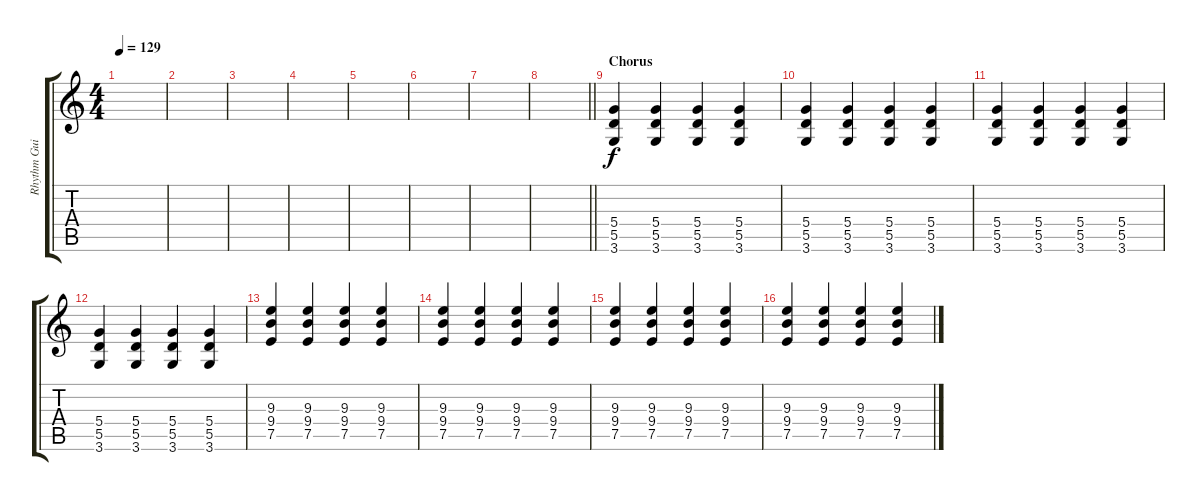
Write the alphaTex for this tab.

\track ("Rhythm Guitar" "Rhythm Gui") {instrument overdrivenguitar}
\staff {score tabs}
\tuning (E4 B3 G3 D3 A2 E2) {hide}
\ts (4 4)
\tempo 129
\clef g2
\ks c
|
|
|
|
|
|
|
\barLineRight lightlight
|
\section ("" "Chorus")
(5.4 5.5 3.6).4 (5.4 5.5 3.6).4 (5.4 5.5 3.6).4 (5.4 5.5 3.6).4 |
(5.4 5.5 3.6).4 (5.4 5.5 3.6).4 (5.4 5.5 3.6).4 (5.4 5.5 3.6).4 |
(5.4 5.5 3.6).4 (5.4 5.5 3.6).4 (5.4 5.5 3.6).4 (5.4 5.5 3.6).4 |
(5.4 5.5 3.6).4 (5.4 5.5 3.6).4 (5.4 5.5 3.6).4 (5.4 5.5 3.6).4 |
(9.3 9.4 7.5).4 (9.3 9.4 7.5).4 (9.3 9.4 7.5).4 (9.3 9.4 7.5).4 |
(9.3 9.4 7.5).4 (9.3 9.4 7.5).4 (9.3 9.4 7.5).4 (9.3 9.4 7.5).4 |
(9.3 9.4 7.5).4 (9.3 9.4 7.5).4 (9.3 9.4 7.5).4 (9.3 9.4 7.5).4 |
(9.3 9.4 7.5).4 (9.3 9.4 7.5).4 (9.3 9.4 7.5).4 (9.3 9.4 7.5).4
